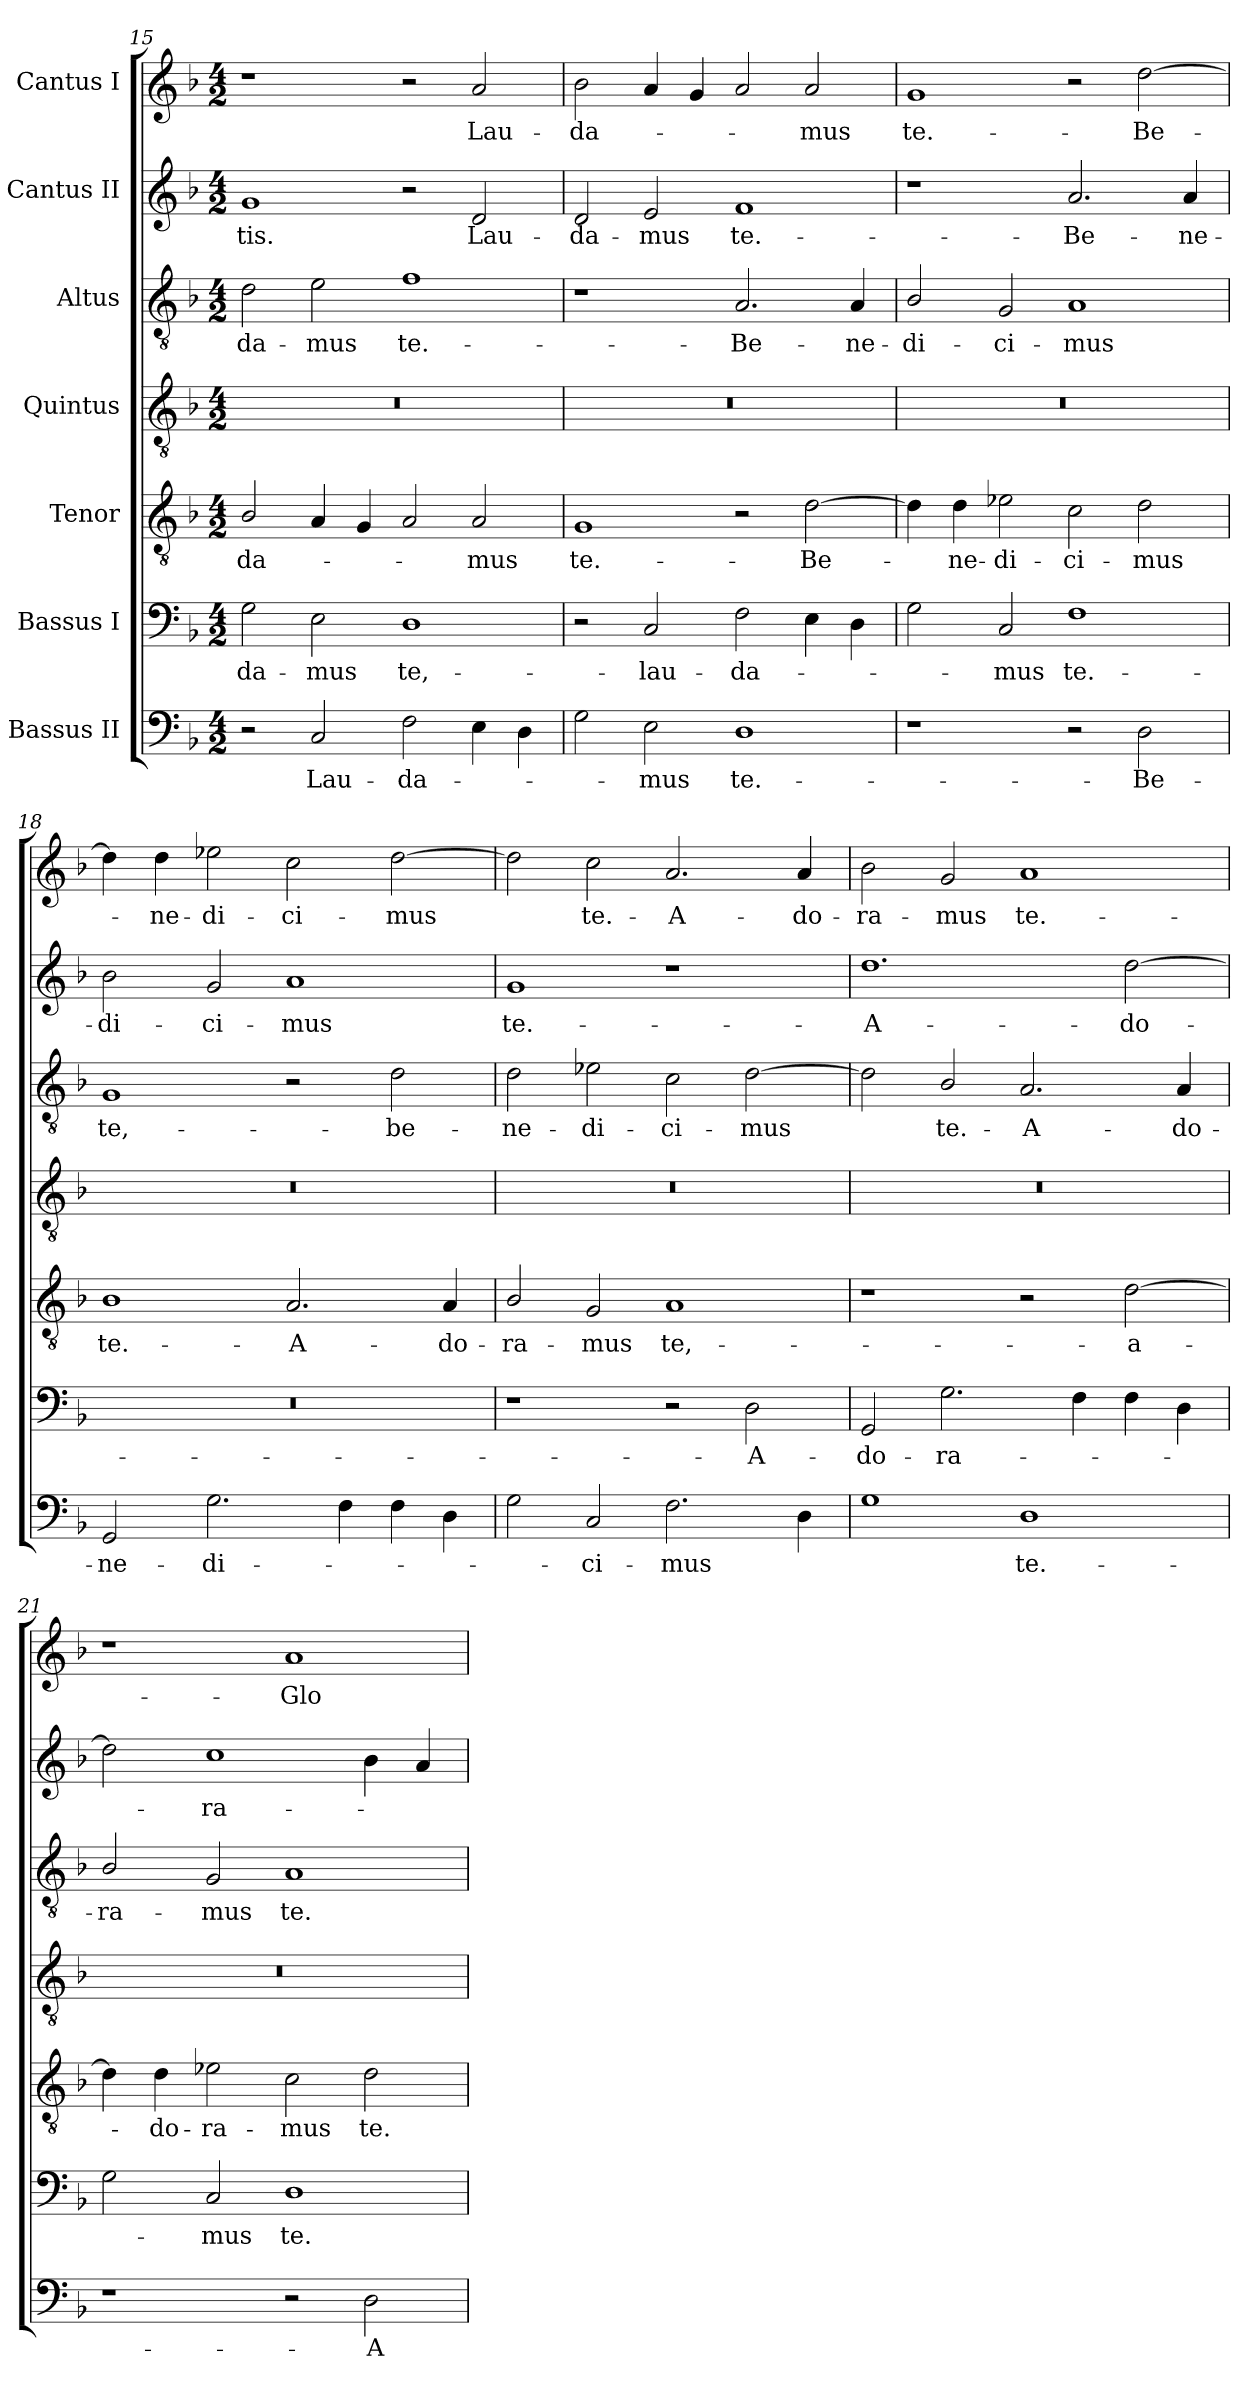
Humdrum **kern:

**kern	**text	**kern	**text	**kern	**text	**kern	**kern	**text	**kern	**text	**kern	**text
*part7	*part7	*part6	*part6	*part5	*part5	*part4	*part3	*part3	*part2	*part2	*part1	*part1
*staff7	*staff7	*staff6	*staff6	*staff5	*staff5	*staff4	*staff3	*staff3	*staff2	*staff2	*staff1	*staff1
*I"Bassus II	*	*I"Bassus I	*	*I"Tenor	*	*I"Quintus	*I"Altus	*	*I"Cantus II	*	*I"Cantus I	*
*clefF4	*	*clefF4	*	*clefGv2	*	*clefGv2	*clefGv2	*	*clefG2	*	*clefG2	*
*k[b-]	*	*k[b-]	*	*k[b-]	*	*k[b-]	*k[b-]	*	*k[b-]	*	*k[b-]	*
*M4/2	*	*M4/2	*	*M4/2	*	*M4/2	*M4/2	*	*M4/2	*	*M4/2	*
=15	=15	=15	=15	=15	=15	=15	=15	=15	=15	=15	=15	=15
2r	.	2G\	-da-	2B-/	-da-	0r	2d\	-da-	1g/	-tis.	1r	.
2C/	Lau-	2E\	-mus	4A/	.	.	2e\	-mus	.	.	.	.
.	.	.	.	4G/	.	.	.	.	.	.	.	.
2F\	-da-	1D\	te,-	2A/	.	.	1f\	te.-	2r	.	2r	.
4E\	.	.	.	2A/	-mus	.	.	.	2d/	Lau-	2a/	Lau-
4D\	.	.	.	.	.	.	.	.	.	.	.	.
=16	=16	=16	=16	=16	=16	=16	=16	=16	=16	=16	=16	=16
2G\	.	2r	.	1G/	te.-	0r	1r	.	2d/	-da-	2b-\	-da-
2E\	-mus	2C/	lau-	.	.	.	.	.	2e/	-mus	4a/	.
.	.	.	.	.	.	.	.	.	.	.	4g/	.
1D\	te.-	2F\	-da-	2r	.	.	2.A/	Be-	1f/	te.-	2a/	.
.	.	4E\	.	[2d\	Be-	.	.	.	.	.	2a/	-mus
.	.	4D\	.	.	.	.	4A/	-ne-	.	.	.	.
=17	=17	=17	=17	=17	=17	=17	=17	=17	=17	=17	=17	=17
1r	.	2G\	.	4d\]	.	0r	2B-/	-di-	1r	.	1g/	te.-
.	.	.	.	4d\	-ne-	.	.	.	.	.	.	.
.	.	2C/	-mus	2e-X\	-di-	.	2G/	-ci-	.	.	.	.
2r	.	1F\	te.-	2c\	-ci-	.	1A/	-mus	2.a/	Be-	2r	.
2D\	Be-	.	.	2d\	-mus	.	.	.	.	.	[2dd\	Be-
.	.	.	.	.	.	.	.	.	4a/	-ne-	.	.
=18	=18	=18	=18	=18	=18	=18	=18	=18	=18	=18	=18	=18
2GG/	-ne-	0r	.	1B-\	te.-	0r	1G/	te,-	2b-\	-di-	4dd\]	.
.	.	.	.	.	.	.	.	.	.	.	4dd\	-ne-
2.G\	-di-	.	.	.	.	.	.	.	2g/	-ci-	2ee-X\	-di-
.	.	.	.	2.A/	A-	.	2r	.	1a/	-mus	2cc\	-ci-
4F\	.	.	.	.	.	.	.	.	.	.	.	.
4F\	.	.	.	.	.	.	2d\	be-	.	.	[2dd\	-mus
4D\	.	.	.	4A/	-do-	.	.	.	.	.	.	.
=19	=19	=19	=19	=19	=19	=19	=19	=19	=19	=19	=19	=19
2G\	.	1r	.	2B-/	-ra-	0r	2d\	-ne-	1g/	te.-	2dd\]	.
2C/	-ci-	.	.	2G/	-mus	.	2e-X\	-di-	.	.	2cc\	te.-
2.F\	-mus	2r	.	1A/	te,-	.	2c\	-ci-	1r	.	2.a/	A-
.	.	2D\	A-	.	.	.	[2d\	-mus	.	.	.	.
4D\	.	.	.	.	.	.	.	.	.	.	4a/	-do-
=20	=20	=20	=20	=20	=20	=20	=20	=20	=20	=20	=20	=20
1G\	.	2GG/	-do-	1r	.	0r	2d\]	.	1.dd\	A-	2b-\	-ra-
.	.	2.G\	-ra-	.	.	.	2B-/	te.-	.	.	2g/	-mus
1D\	te.-	.	.	2r	.	.	2.A/	A-	.	.	1a/	te.-
.	.	4F\	.	.	.	.	.	.	.	.	.	.
.	.	4F\	.	[2d\	a-	.	.	.	[2dd\	-do-	.	.
.	.	4D\	.	.	.	.	4A/	-do-	.	.	.	.
=21	=21	=21	=21	=21	=21	=21	=21	=21	=21	=21	=21	=21
1r	.	2G\	.	4d\]	.	0r	2B-/	-ra-	2dd\]	.	1r	.
.	.	.	.	4d\	-do-	.	.	.	.	.	.	.
.	.	2C/	-mus	2e-X\	-ra-	.	2G/	-mus	1cc\	-ra-	.	.
2r	.	1D\	te.-	2c\	-mus	.	1A/	te.-	.	.	1a/	Glo-
2D\	A-	.	.	2d\	te.-	.	.	.	4b-\	.	.	.
.	.	.	.	.	.	.	.	.	4a/	.	.	.
=	=	=	=	=	=	=	=	=	=	=	=	=
*-	*-	*-	*-	*-	*-	*-	*-	*-	*-	*-	*-	*-
